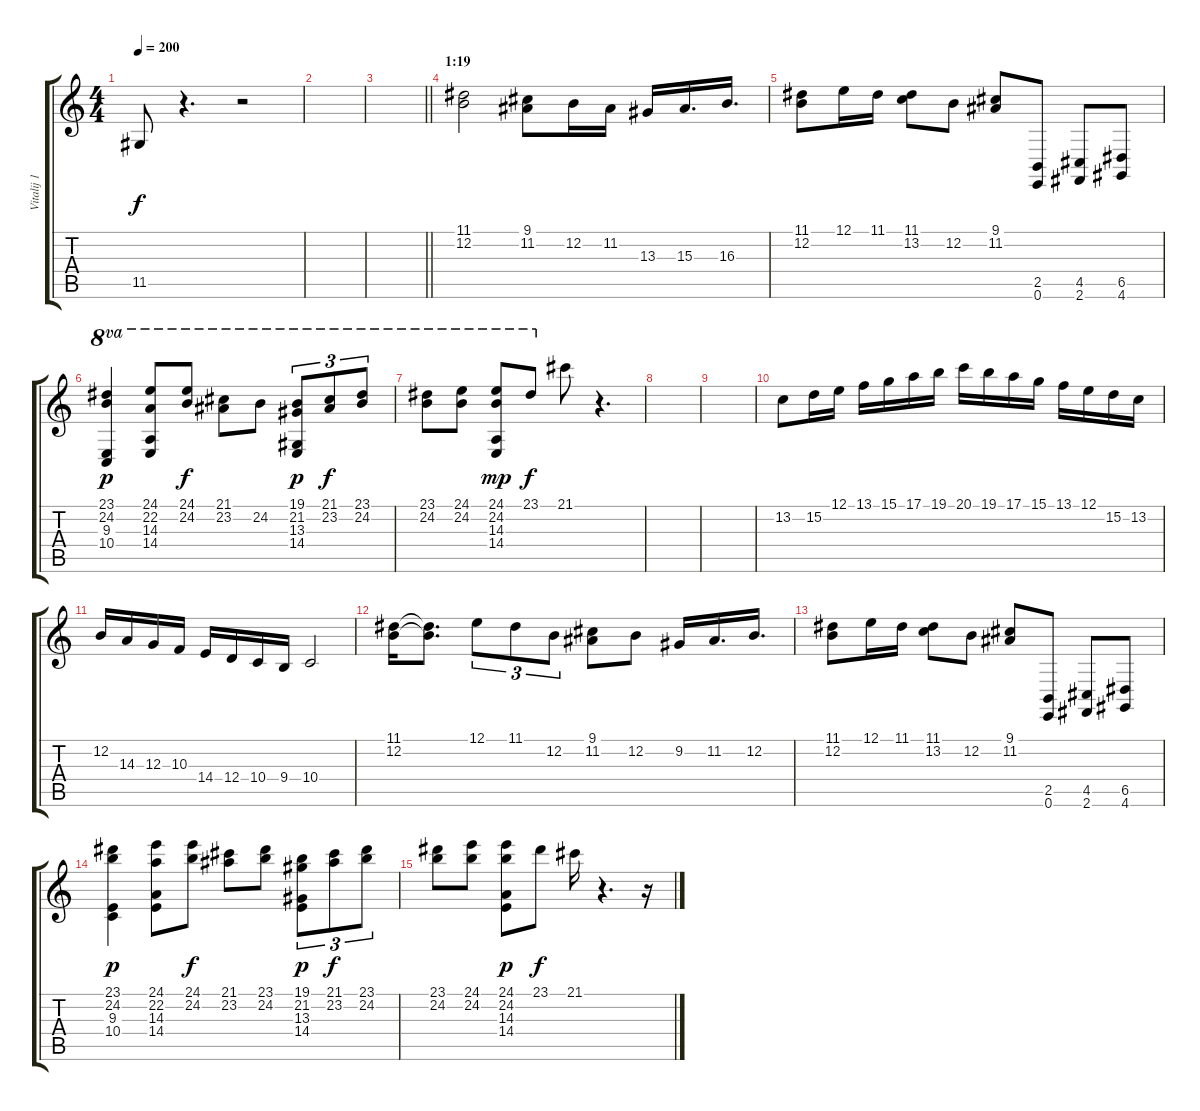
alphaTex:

\track ("Vitalij 1" "Vitalij 1") {instrument acousticgrandpiano}
\staff {score tabs}
\tuning (E4 B3 G3 D3 A2 E2) {hide}
\ts (4 4)
\tempo 200
\clef g2
\ks c
11.5.8{dy f} r.4{d} r.2 |
|
\barLineRight lightlight
|
\section ("" "1:19")
(11.1 12.2).2 (9.1 11.2).8 12.2.16 11.2.16 13.3.16 15.3.16{d} 16.3.16{d} |
(11.1 12.2).8 12.1.16 11.1.16 (11.1 13.2).8 12.2.8 (9.1 11.2).8 (2.5 0.6).8 (4.5 2.6).8 (6.5 4.6).8 |
(23.1 24.2 9.3 10.4).4{ot 8va dy p} (24.1 22.2 14.3 14.4).8{ot 8va} (24.1 24.2).8{ot 8va dy f} (21.1 23.2).8{ot 8va} 24.2.8{ot 8va} (19.1 21.2 13.3 14.4).8{tu (3 2) ot 8va dy p} (21.1 23.2).8{tu (3 2) ot 8va dy f} (23.1 24.2).8{tu (3 2) ot 8va} |
(23.1 24.2).8{ot 8va} (24.1 24.2).8{ot 8va} (24.1 24.2 14.3 14.4).8{ot 8va dy mp} 23.1.8{ot 8va dy f} 21.1.8 r.4{d} |
|
|
13.2.8{instrument harpsichord} 15.2.16 12.1.16 13.1.16 15.1.16 17.1.16 19.1.16 20.1.16 19.1.16 17.1.16 15.1.16 13.1.16 12.1.16 15.2.16 13.2.16 |
12.2.16 14.3.16 12.3.16 10.3.16 14.4.16 12.4.16 10.4.16 9.4.16 10.4.2 |
(11.1 12.2).16{instrument acousticgrandpiano} (11.1{t} 12.2{t}).8{d} 12.1.8{tu (3 2)} 11.1.8{tu (3 2)} 12.2.8{tu (3 2)} (9.1 11.2).8 12.2.8 9.2.16 11.2.16{d} 12.2.16{d} |
(11.1 12.2).8 12.1.16 11.1.16 (11.1 13.2).8 12.2.8 (9.1 11.2).8 (2.5 0.6).8 (4.5 2.6).8 (6.5 4.6).8 |
(23.1 24.2 9.3 10.4).4{dy p} (24.1 22.2 14.3 14.4).8 (24.1 24.2).8{dy f} (21.1 23.2).8 (23.1 24.2).8 (19.1 21.2 13.3 14.4).8{tu (3 2) dy p} (21.1 23.2).8{tu (3 2) dy f} (23.1 24.2).8{tu (3 2)} |
(23.1 24.2).8 (24.1 24.2).8 (24.1 24.2 14.3 14.4).8{dy p} 23.1.8{dy f} 21.1.16 r.4{d} r.16
